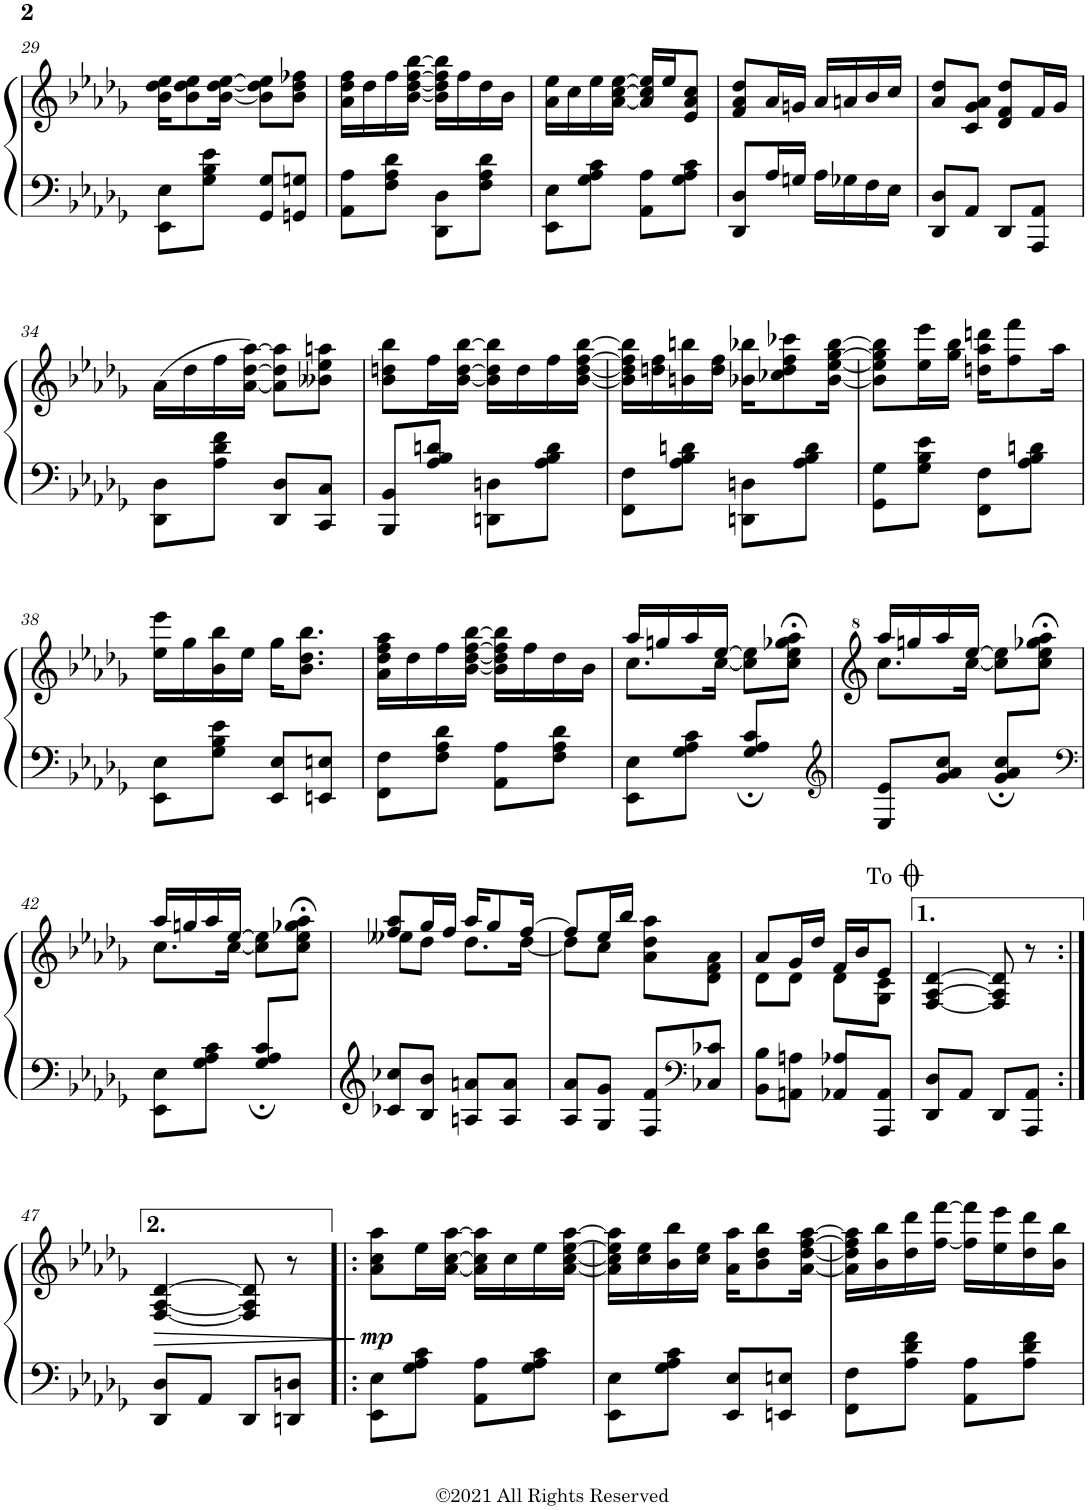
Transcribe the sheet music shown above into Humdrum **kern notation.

**kern	**kern	**dynam
*part1	*part1	*part1
*staff2	*staff1	*staff1/2
*I"Honky Tonk Piano	*	*
*I'Hnk. Pno.	*	*
!!LO:PB:g=z
*clefF4	*clefG2	*
*k[b-e-a-d-g-]	*k[b-e-a-d-g-]	*
*M2/4	*M2/4	*
=29	=29	=29
8EE-\ 8E-\L	16b-\ 16dd-\ 16ee-\KL	.
.	8b-\ 8dd-\ 8ee-\	.
8G-\ 8B-\ 8e-\J	.	.
.	[16b-\ [16dd-\ [16ee-\Jk	.
8GG-/ 8G-/L	8b-\] 8dd-\] 8ee-\]L	.
8GGn/ 8Gn/J	8b-\ 8dd-\ 8ff-X\J	.
=30	=30	=30
8AA-\ 8A-\L	16a-\ 16dd-\ 16ff\LL	.
.	16dd-\	.
8F\ 8A-\ 8d-\J	16ff\	.
.	[16b-\ [<16dd-\ [16ff\ [16bb-\JJ	.
8DD-\ 8D-\L	16b-\] 16dd-\] 16ff\] 16bb-\]LL	.
.	16ff\	.
8F\ 8A-\ 8d-\J	16dd-\	.
.	16b-\JJ	.
=31	=31	=31
8EE-\ 8E-\L	16a-\ 16ee-\LL	.
.	16cc\	.
8G-\ 8A-\ 8c\J	16ee-\	.
.	[16a-\ [16cc\ [16ee-\JJ	.
8AA-\ 8A-\L	16a-/] 16cc/] 16ee-/]LL	.
.	16ee-/J	.
8G-\ 8A-\ 8c\J	8e-/ 8a-/ 8cc/J	.
=32	=32	=32
8DD-/ 8D-/L	8f/ 8a-/ 8dd-/L	.
16A-/L	16a-/L	.
16Gn/JJ	16gn/JJ	.
16A-\LL	16a-/LL	.
16G-X\	16an/	.
16F\	16b-/	.
16E-\JJ	16cc/JJ	.
=33	=33	=33
8DD-/ 8D-/L	8a-/ 8dd-/L	.
8AA-/J	8c/ 8g-/ 8a-/J	.
8DD-/L	8d-/ 8f/ 8dd-/L	.
8AAA-/ 8AA-/J	16f/L	.
.	16g-/JJ	.
!!LO:LB:g=z
=34	=34	=34
8DD-\ 8D-\L	(16a-\LL	.
.	16dd-\	.
8A-\ 8d-\ 8f\J	16ff\	.
.	[16a-\ [16dd-\ [16aa-\JJ)	.
8DD-/ 8D-/L	8a-\] 8dd-\] 8aa-\]L	.
8CC/ 8C/J	8b--X\ 8ee-\ 8aan\J	.
=35	=35	=35
8BBB-/ 8BB-/L	8b-\ 8ddn\ 8bb-\L	.
8A-/ 8B-/ 8dn/J	16ff\L	.
.	[16b-\ [16dd\ [16bb-\JJ	.
8DDn\ 8Dn\L	16b-\] 16dd\] 16bb-\]LL	.
.	16dd\	.
8A-\ 8B-\ 8d\J	16ff\	.
.	[16b-\ [16dd\ [16ff\ [16bb-\JJ	.
=36	=36	=36
8FF\ 8F\L	16b-\] 16dd\] 16ff\] 16bb-\]LL	.
.	16ddn\ 16ff\	.
8A-\ 8B-\ 8dn\J	16bn\ 16bbn\	.
.	16dd\ 16ff\JJ	.
8DDn\ 8Dn\L	16b-X\ 16bb-X\KL	.
.	8cc-X\ 8dd\ 8ff\ 8ccc-X\	.
8A-\ 8B-\ 8d\J	.	.
.	[16b-\ [<16ee-\ [16gg-\ [16bb-\Jk	.
=37	=37	=37
8GG-\ 8G-\L	8b-\] 8ee-\] 8gg-\] 8bb-\]L	.
8G-\ 8B-\ 8e-\J	16ee-\ 16eee-\L	.
.	16gg-\ 16bb-\JJ	.
8FF\ 8F\L	16ddn\ 16aa-\ 16dddn\KL	.
.	8ff\ 8fff\	.
8A-\ 8B-\ 8dn\J	.	.
.	16aa-\Jk	.
!!LO:LB:g=z
=38	=38	=38
8EE-\ 8E-\L	16ee-\ 16eee-\LL	.
.	16gg-\	.
8G-\ 8B-\ 8e-\J	16b-\ 16bb-\	.
.	16ee-\JJ	.
8EE-/ 8E-/L	16gg-\KL	.
.	8.b-\ 8.dd-\ 8.bb-\J	.
8EEn/ 8En/J	.	.
=39	=39	=39
8FF\ 8F\L	16a-\ 16dd-\ 16ff\ 16aa-\LL	.
.	16dd-\	.
8F\ 8A-\ 8d-\J	16ff\	.
.	[16b-\ [<16dd-\ [16ff\ [16bb-\JJ	.
8AA-\ 8A-\L	16b-\] 16dd-\] 16ff\] 16bb-\]LL	.
.	16ff\	.
8F\ 8A-\ 8d-\J	16dd-\	.
.	16b-\JJ	.
=40	=40	=40
*	*^	*
*	*	*^	*
8EE-\ 8E-\L	16aa-/LL	8.cc\L	4.ryy	.
.	16ggn/	.	.	.
8G-\ 8A-\ 8c\J	16aa-/	.	.	.
.	[16ee-/JJ	[16cc\Jk	.	.
8G-/; 8A-/; 8c/;L	8cc\] 8ee-\]L	4ryy	.	.
8ryy	8gg-X\;< 8aa-\;<J	.	8cc\ 8ee-\J	.
=41	=41	=41	=41	=41
*clefG2	*	*	*	*
8E-/ 8e-/L	16aaa-/LL	8.ccc\L	4.ryy	.
.	16gggn/	.	.	.
8g-/ 8a-/ 8cc/J	16aaa-/	.	.	.
.	[16eee-/JJ	[16ccc\Jk	.	.
8g-/; 8a-/; 8cc/;L	8ccc\] 8eee-\]L	4ryy	.	.
8ryy	8ggg-X\;< 8aaa-\;<J	.	8ccc\ 8eee-\J	.
!!LO:LB:g=z	!!	!!
=42	=42	=42	=42	=42
*clefF4	*	*	*	*
8EE-\ 8E-\L	16aa-/LL	8.cc\L	4.ryy	.
.	16ggn/	.	.	.
8G-\ 8A-\ 8c\J	16aa-/	.	.	.
.	[16ee-/JJ	[16cc\Jk	.	.
8G-/; 8A-/; 8c/;L	8cc\] 8ee-\]L	4ryy	.	.
8ryy	8gg-X\;< 8aa-\;<J	.	8cc\ 8ee-\J	.
*	*	*v	*v	*
=43	=43	=43	=43
8c-X/ 8cc-X/L	8ff/ 8aa-/L	8ee--X\L	.
8B-/ 8b-/J	16gg-/L	8dd-\J	.
.	16ff/JJ	.	.
8An/ 8an/L	16aa-/KL	8.dd-\L	.
.	8gg-/	.	.
8A/ 8a/J	.	.	.
.	[16ff/Jk	[16dd-\Jk	.
=44	=44	=44	=44
8A-/ 8a-/L	8ff/L]	8dd-\L]	.
8G-/ 8g-/J	16ee-/L	8cc\J	.
.	16bb-/JJ	.	.
8F/ 8f/L	8a-\ 8dd-\ 8aa-\L	4ryy	.
*clefF4	*	*	*
8C-X/ 8c-X/J	8d-\ 8f\ 8a-\J	.	.
=45	=45	=45	=45
8BB-\ 8B-\L	8a-/L	8d-\L	.
8AAn\ 8An\J	16g-/L	8d-\J	.
.	16dd-/JJ	.	.
8AA-X/ 8A-X/L	16f/LL	8d-\L	.
.	16b-/J	.	.
8AAA-/ 8AA-/J	8e-/J	8G-\ 8c\J	.
!	!	!LO:TX:a:t=To <font size="20"/>	!
!LO:TX:a:t=To <font size="20"/>	!	!	!
*	*v	*v	*
=46	=46	=46
8DD-/ 8D-/L	[4F/ [>4A-/ [4d-/	.
8AA-/J	.	.
8DD-/L	8F/] 8A-/] 8d-/]	.
8AAA-/ 8AA-/J	8r	.
!!LO:LB:g=z
=47:|!	=47:|!	=47:|!
!	!	!LO:HP:b
8DD-/ 8D-/L	[4F/ [4A-/ [4d-/	>
8AA-/J	.	.
8DD-/L	8F/] 8A-/] 8d-/]	.
8DDn/ 8Dn/J	8r	.
.	.	]
=48!|:	=48!|:	=48!|:
!	!	!LO:DY:b
8EE-\ 8E-\L	8a-\ 8cc\ 8aa-\L	mp
8G-\ 8A-\ 8c\J	16ee-\L	.
.	[16a-\ [16cc\ [16aa-\JJ	.
8AA-\ 8A-\L	16a-\] 16cc\] 16aa-\]LL	.
.	16cc\	.
8G-\ 8A-\ 8c\J	16ee-\	.
.	[16a-\ [<16cc\ [16ee-\ [16aa-\JJ	.
=49	=49	=49
8EE-\ 8E-\L	16a-\] 16cc\] 16ee-\] 16aa-\]LL	.
.	16cc\ 16ee-\	.
8G-\ 8A-\ 8c\J	16b-\ 16bb-\	.
.	16cc\ 16ee-\JJ	.
8EE-/ 8E-/L	16a-\ 16aa-\KL	.
.	8b-\ 8dd-\ 8bb-\	.
8EEn/ 8En/J	.	.
.	[16a-\ [<16dd-\ [16ff\ [16aa-\Jk	.
=50	=50	=50
8FF\ 8F\L	16a-\] 16dd-\] 16ff\] 16aa-\]LL	.
.	16b-\ 16bb-\	.
8A-\ 8d-\ 8f\J	16dd-\ 16ddd-\	.
.	[16ff\ [16fff\JJ	.
8AA-\ 8A-\L	16ff\] 16fff\]LL	.
.	16ee-\ 16eee-\	.
8A-\ 8d-\ 8f\J	16dd-\ 16ddd-\	.
.	16b-\ 16bb-\JJ	.
=	=	=
*-	*-	*-
